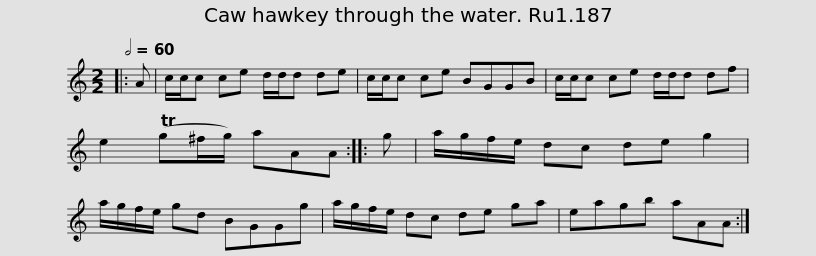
X:1
L:1/8
Q:1/2=60
M:2/2
I:linebreak $
K:C
V:1 treble
V:1
|: A | c/c/c ce d/d/d de | c/c/c ce BGGB | c/c/c ce d/d/d df | e2 (Tg^f/g/) aAA :: %5
 g |$ a/g/f/e/ dc de g2 | a/g/f/e/ gd BGGg | a/g/f/e/ dc de ga | eagb aAA :| %10
